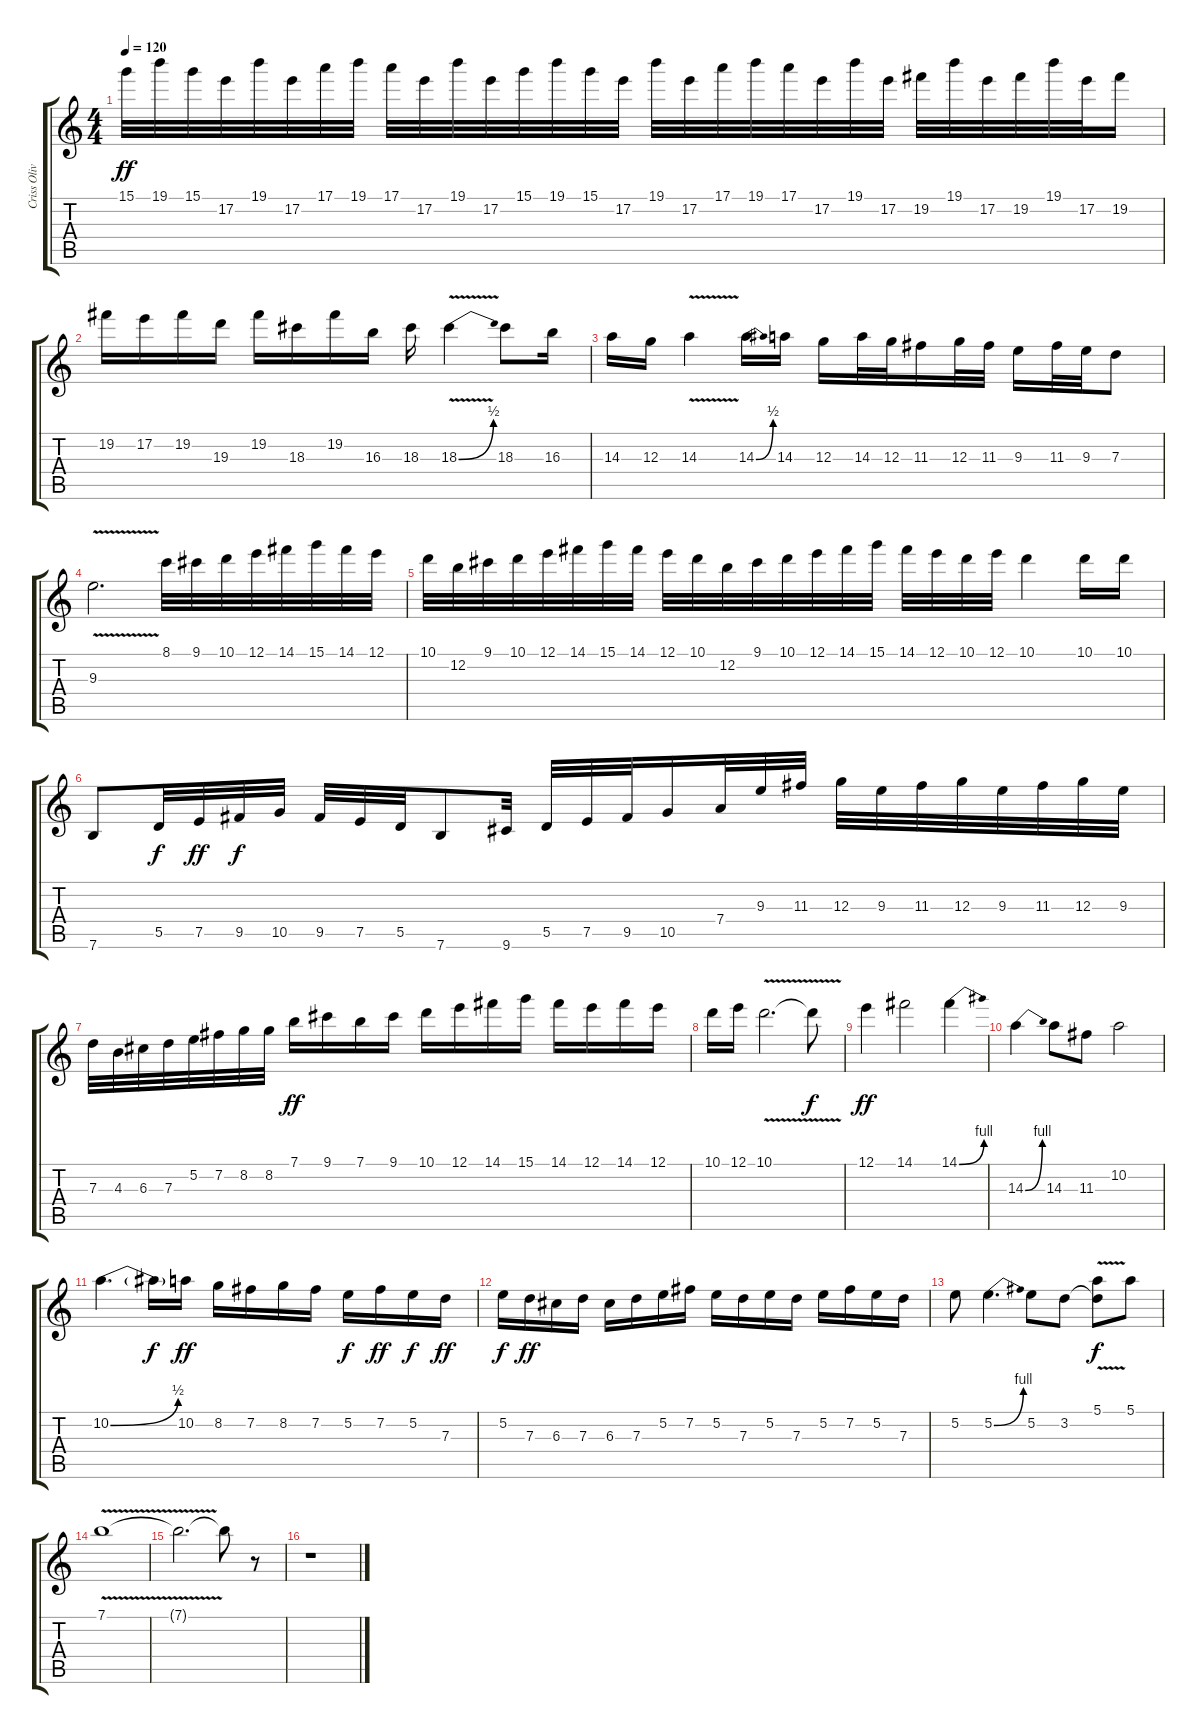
\track ("Criss Oliva 2" "Criss Oliv") {instrument distortionguitar}
\staff {score tabs}
\tuning (E4 B3 G3 D3 A2 E2) {hide}
\ts (4 4)
\tempo 120
\clef g2
\ks c
15.1.32{dy ff} 19.1.32 15.1.32 17.2.32 19.1.32 17.2.32 17.1.32 19.1.32 17.1.32 17.2.32 19.1.32 17.2.32 15.1.32 19.1.32 15.1.32 17.2.32 19.1.32 17.2.32 17.1.32 19.1.32 17.1.32 17.2.32 19.1.32 17.2.32 19.2.32 19.1.32 17.2.32 19.2.32 19.1.32 17.2.32 19.2.16 |
19.2.16 17.2.16 19.2.16 19.3.16 19.2.16 18.3.16 19.2.16 16.3.16 18.3.16 18.3{be (bend 0 0 60 2) v}.4 18.3.8 16.3.16 |
14.3.16 12.3.16 14.3{v}.4 14.3{be (bend 0 0 60 2)}.16 14.3.16 12.3.16 14.3.32 12.3.32 11.3.16 12.3.32 11.3.32 9.3.16 11.3.32 9.3.32 7.3.8 |
9.3{v}.2{d} 8.1.32 9.1.32 10.1.32 12.1.32 14.1.32 15.1.32 14.1.32 12.1.32 |
10.1.32 12.2.32 9.1.32 10.1.32 12.1.32 14.1.32 15.1.32 14.1.32 12.1.32 10.1.32 12.2.32 9.1.32 10.1.32 12.1.32 14.1.32 15.1.32 14.1.32 12.1.32 10.1.32 12.1.32 10.1.4 10.1.16 10.1.16 |
7.6.8 5.5.32{dy f} 7.5.32{dy ff} 9.5.32{dy f} 10.5.32 9.5.32 7.5.32 5.5.32 7.6.8 9.6.32 5.5.32 7.5.32 9.5.32 10.5.16 7.4.32 9.3.32 11.3.32 12.3.32 9.3.32 11.3.32 12.3.32 9.3.32 11.3.32 12.3.32 9.3.32 |
7.3.32 4.3.32 6.3.32 7.3.32 5.2.32 7.2.32 8.2.32 8.2.32 7.1.16{dy ff} 9.1.16 7.1.16 9.1.16 10.1.16 12.1.16 14.1.16 15.1.16 14.1.16 12.1.16 14.1.16 12.1.16 |
10.1.16 12.1.16 10.1{v}.2{d} 10.1{t}.8{dy f} |
12.1.4{dy ff} 14.1.2 14.1{be (bend 0 0 60 4)}.4 |
14.3{be (bend 0 0 60 4)}.4 14.3.8 11.3.8 10.2.2 |
10.2{be (bend 0 0 60 2)}.4{d} 10.2{t}.16{dy f} 10.2.16{dy ff} 8.2.16 7.2.16 8.2.16 7.2.16 5.2.16{dy f} 7.2.16{dy ff} 5.2.16{dy f} 7.3.16{dy ff} |
5.2.16{dy f} 7.3.16{dy ff} 6.3.16 7.3.16 6.3.16 7.3.16 5.2.16 7.2.16 5.2.16 7.3.16 5.2.16 7.3.16 5.2.16 7.2.16 5.2.16 7.3.16 |
5.2.8 5.2{be (bend 0 0 60 4)}.4{d} 5.2.8 3.2.8 (5.1{v} 3.2{v t}).8{dy f} 5.1.8 |
7.1{v}.1 |
7.1{t}.2{d} 7.1{t}.8 r.8 |
r.1
